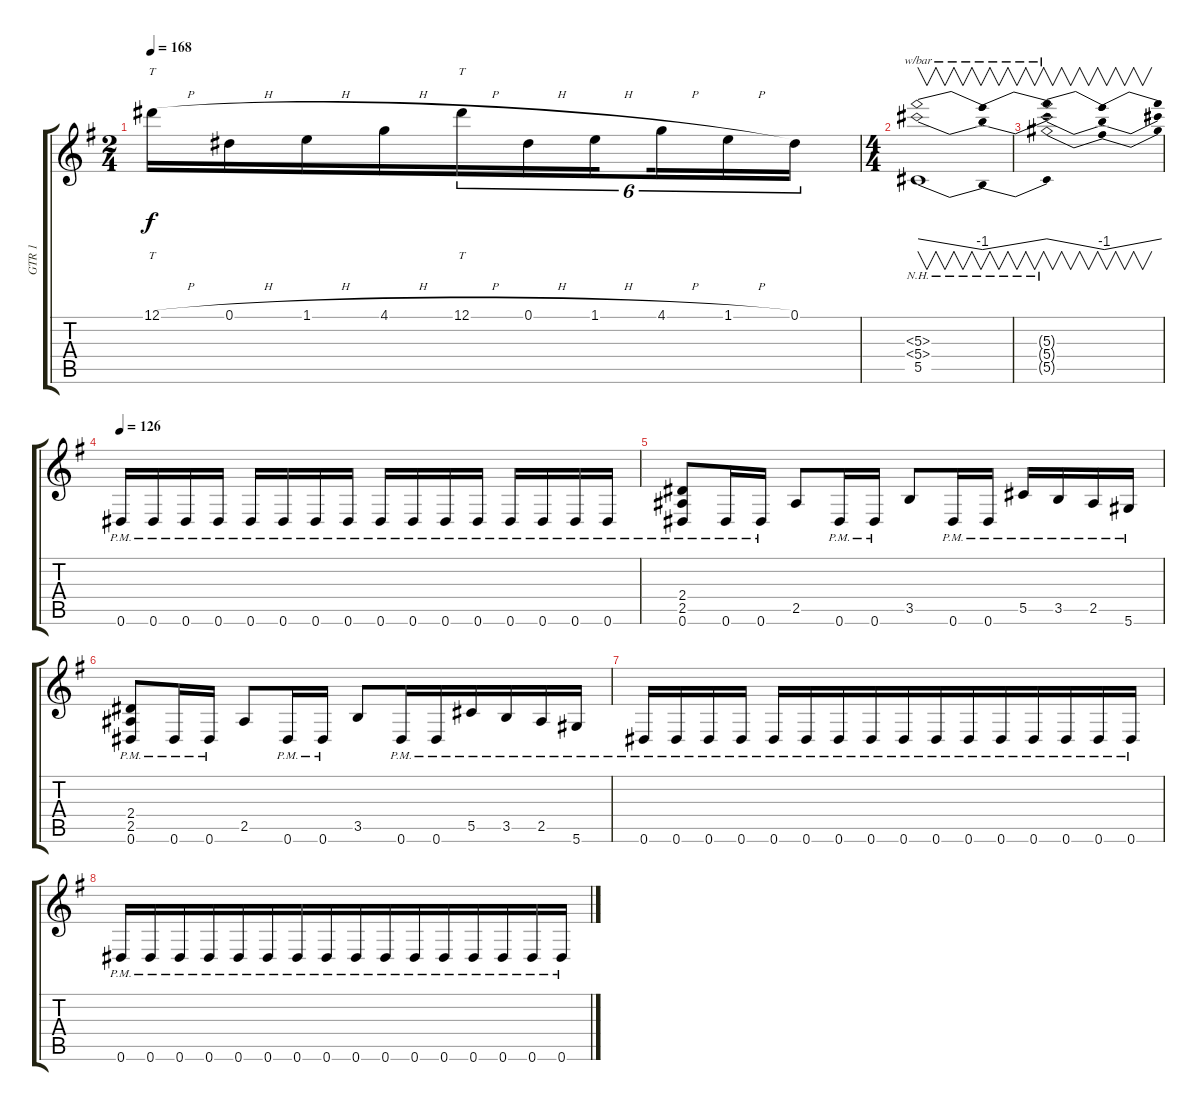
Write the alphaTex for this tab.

\track ("GTR 1" "GTR 1") {instrument distortionguitar}
\staff {score tabs}
\tuning (Eb4 Bb3 Gb3 Db3 Ab2 Eb2) {hide}
\ts (2 4)
\tempo 168
\clef g2
\ks eminor
12.1{h}.16{tt dy f} 0.1{h}.16{beam merge} 1.1{h}.16 4.1{h}.16{beam merge} 12.1{h}.16{tt tu (6 4) beam merge} 0.1{h}.16{tu (6 4)} 1.1{h}.16{tu (6 4) beam splitsecondary} 4.1{h}.16{tu (6 4)} 1.1{h}.16{tu (6 4)} 0.1.16{tu (6 4)} |
\ts (4 4)
(5.3{nh} 5.4{nh} 5.5).1{v tbe (dip default 0 0 30 -4 60 0)} |
(5.3{nh t} 5.4{nh t} 5.5{nh t}).1{v tbe (dip default 0 0 30 -4 60 0)} |
\tempo 126
0.6{pm}.16{beam merge} 0.6{pm}.16 0.6{pm}.16{beam merge} 0.6{pm}.16 0.6{pm}.16 0.6{pm}.16 0.6{pm}.16{beam merge} 0.6{pm}.16 0.6{pm}.16 0.6{pm}.16 0.6{pm}.16{beam merge} 0.6{pm}.16 0.6{pm}.16{beam merge} 0.6{pm}.16 0.6{pm}.16 0.6{pm}.16 |
(2.4{pm} 2.5{pm} 0.6{pm}).8 0.6{pm}.16 0.6{pm}.16 2.5.8 0.6{pm}.16 0.6{pm}.16 3.5.8 0.6{pm}.16{beam merge} 0.6{pm}.16 5.5{pm}.16 3.5{pm}.16 2.5{pm}.16 5.6{pm}.16 |
(2.4{pm} 2.5{pm} 0.6{pm}).8 0.6{pm}.16 0.6{pm}.16 2.5.8 0.6{pm}.16 0.6{pm}.16 3.5.8 0.6{pm}.16 0.6{pm}.16{beam merge} 5.5{pm}.16 3.5{pm}.16 2.5{pm}.16 5.6{pm}.16 |
0.6{pm}.16{beam merge} 0.6{pm}.16{beam merge} 0.6{pm}.16{beam merge} 0.6{pm}.16 0.6{pm}.16{beam merge} 0.6{pm}.16 0.6{pm}.16 0.6{pm}.16{beam merge} 0.6{pm}.16 0.6{pm}.16 0.6{pm}.16 0.6{pm}.16{beam merge} 0.6{pm}.16{beam merge} 0.6{pm}.16{beam merge} 0.6{pm}.16 0.6{pm}.16 |
0.6{pm}.16{beam merge} 0.6{pm}.16{beam merge} 0.6{pm}.16{beam merge} 0.6{pm}.16{beam merge} 0.6{pm}.16{beam merge} 0.6{pm}.16{beam merge} 0.6{pm}.16{beam merge} 0.6{pm}.16{beam merge} 0.6{pm}.16{beam merge} 0.6{pm}.16{beam merge} 0.6{pm}.16{beam merge} 0.6{pm}.16{beam merge} 0.6{pm}.16 0.6{pm}.16{beam merge} 0.6{pm}.16{beam merge} 0.6{pm}.16
